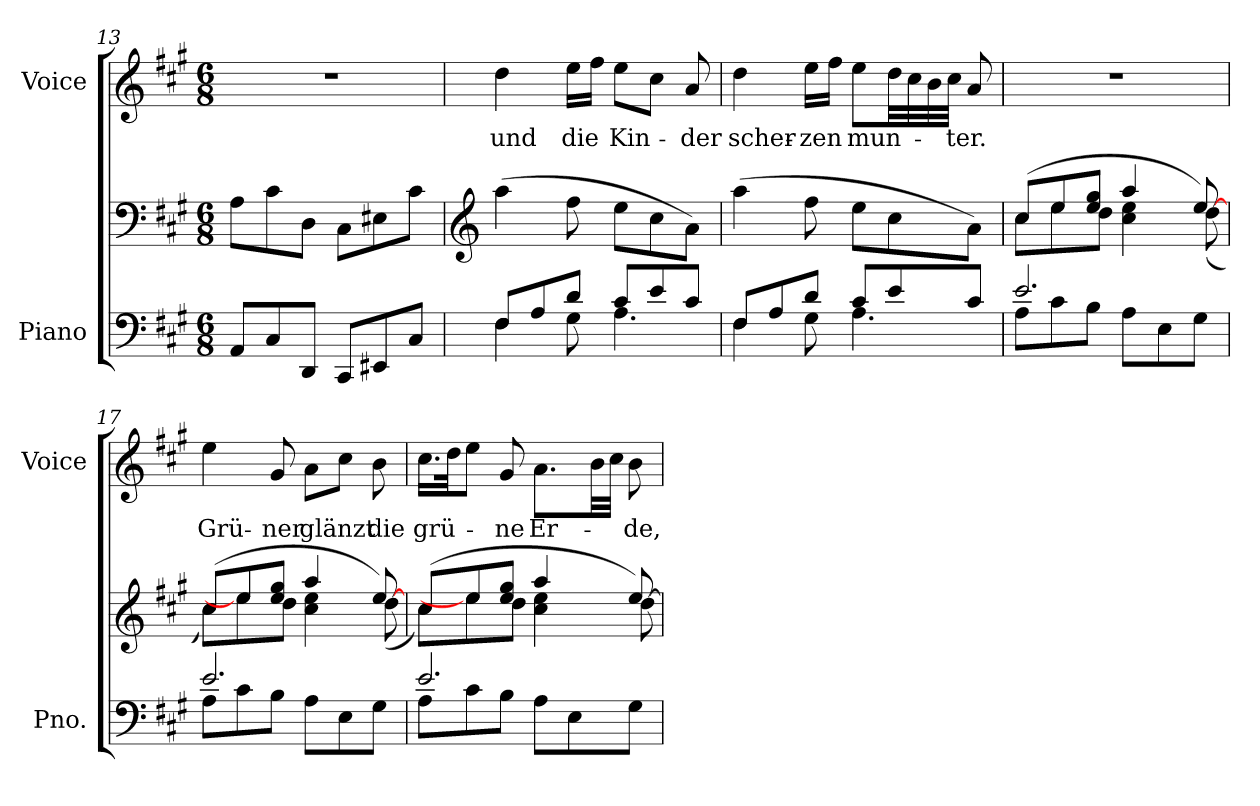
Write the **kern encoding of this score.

**kern	**kern	**kern	**text
*part2	*part2	*part1	*part1
*staff3	*staff2	*staff1	*staff1
*I"Piano	*	*I"Voice	*
*I'Pno.	*	*I'Voice	*
!!LO:LB:g=z
*clefF4	*clefF4	*clefG2	*
*k[f#c#g#]	*k[f#c#g#]	*k[f#c#g#]	*
*A:	*A:	*A:	*
*M6/8	*M6/8	*M6/8	*
=13	=13	=13	=13
!	!	!LO:N:vis=1	!
8AAi/L	8Ai\L	2.r	.
8C#i/	8c#i\	.	.
8DDi/J	8Di\J	.	.
8CC#i/L	8C#i\L	.	.
8EE#Xi/	8E#Xi\	.	.
8C#i/J	8c#i\J	.	.
=14	=14	=14	=14
*	*clefG2	*	*
*^	*	*	*
!	!	!	!	!LO:LY:b:color=#000000
8F#i/L	4F#i\	(4aai\	4ddi\	und
8Ai/	.	.	.	.
!	!	!	!	!LO:LY:b:color=#000000
8di/J	8G#i\	8ff#i\	16eei\LL	die
.	.	.	16ff#i\JJ	.
!	!	!	!	!LO:LY:b:color=#000000
8c#i/L	4.Ai\	8eei\L	8eei\L	Kin-
8ei/	.	8cc#i\	8cc#i\J	.
!	!	!	!	!LO:LY:b:color=#000000
8c#i/J	.	8ai\J)	8ai/	-der
=15	=15	=15	=15	=15
!	!	!	!	!LO:LY:b:color=#000000
8F#i/L	4F#i\	(4aai\	4ddi\	scher-
8Ai/	.	.	.	.
!	!	!	!	!LO:LY:b:color=#000000
8di/J	8G#i\	8ff#i\	16eei\LL	-zen
.	.	.	16ff#i\JJ	.
!	!	!	!	!LO:LY:b:color=#000000
8c#i/L	4.Ai\	8eei\L	8eei\L	mun-
8ei/	.	8cc#i\	32ddi\LL	.
.	.	.	32cc#i\	.
.	.	.	32bi\	.
.	.	.	32cc#i\JJJ	.
!	!	!	!	!LO:LY:b:color=#000000
8c#i/J	.	8ai\J)	8ai/	-ter.
=16	=16	=16	=16	=16
*	*	*^	*	*
!	!	!	!	!LO:N:vis=1	!
2.ei/	8Ai\L	(8cc#i/L	8cc#i\L	2.r	.
.	8c#i\	8eei/	8eei\	.	.
.	8Bi\J	8eei/ 8gg#iJ	8ddi\J	.	.
.	8Ai\L	4aai/	4cc#i\ 4eei	.	.
.	8Ei\	.	.	.	.
.	8G#i\J	[>8eei/)	(8ddi\	.	.
=17	=17	=17	=17	=17	=17
!	!	!	!	!	!LO:LY:b:color=#000000
2.ei/	8Ai\L	(8cc#i/L	8cc#i\L)	4eei\	Grü-
.	8c#i\	8eei/]	8eei\	.	.
!	!	!	!	!	!LO:LY:b:color=#000000
.	8Bi\J	8eei/ 8gg#iJ	8ddi\J	8g#i/	-ner
!	!	!	!	!	!LO:LY:b:color=#000000
.	8Ai\L	4aai/	4cc#i\ 4eei	8ai\L	glänzt
.	8Ei\	.	.	8cc#i\J	.
!	!	!	!	!	!LO:LY:b:color=#000000
.	8G#i\J	[>8eei/)	(8ddi\	8bi\	die
!!LO:LB:g=z
=18	=18	=18	=18	=18	=18
!	!	!	!	!	!LO:LY:b:color=#000000
2.ei/	8Ai\L	(8cc#i/L	8cc#i\L)	16.cc#i\LL	grü-
.	.	.	.	32ddi\Jk	.
.	8c#i\	8eei/]	8eei\	8eei\J	.
!	!	!	!	!	!LO:LY:b:color=#000000
.	8Bi\J	8eei/ 8gg#iJ	8ddi\J	8g#i/	-ne
!	!	!	!	!	!LO:LY:b:color=#000000
.	8Ai\L	4aai/	4cc#i\ 4eei	8.ai\L	Er-
.	8Ei\	.	.	.	.
.	.	.	.	32bi\LL	.
.	.	.	.	32cc#i\JJJ	.
!	!	!	!	!	!LO:LY:b:color=#000000
.	8G#i\J	[>8eei/)	8ddi\	8bi\	-de,
*v	*v	*	*	*	*
*	*v	*v	*	*
=	=	=	=
*-	*-	*-	*-
